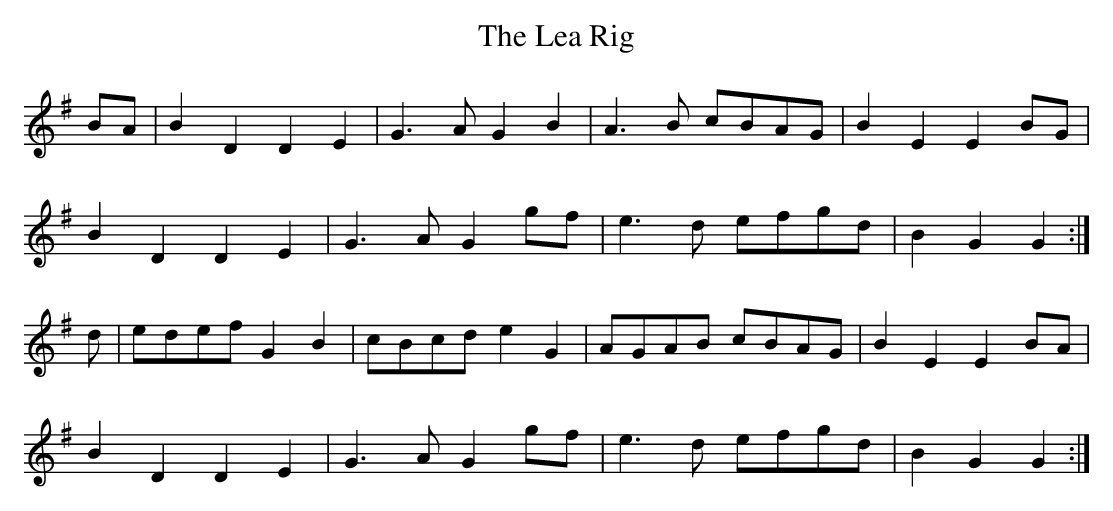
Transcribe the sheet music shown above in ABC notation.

X:1
T: The Lea Rig
K: G
BA| B2D2D2E2 | G3AG2B2 | A3B cBAG | B2E2E2BG |
B2D2D2E2 | G3AG2gf | e3d efgd | B2G2G2:|
d | edefG2B2 | cBcde2G2 | AGAB cBAG | B2E2E2BA |
B2D2D2E2 | G3AG2gf | e3d efgd | B2G2G2:|
